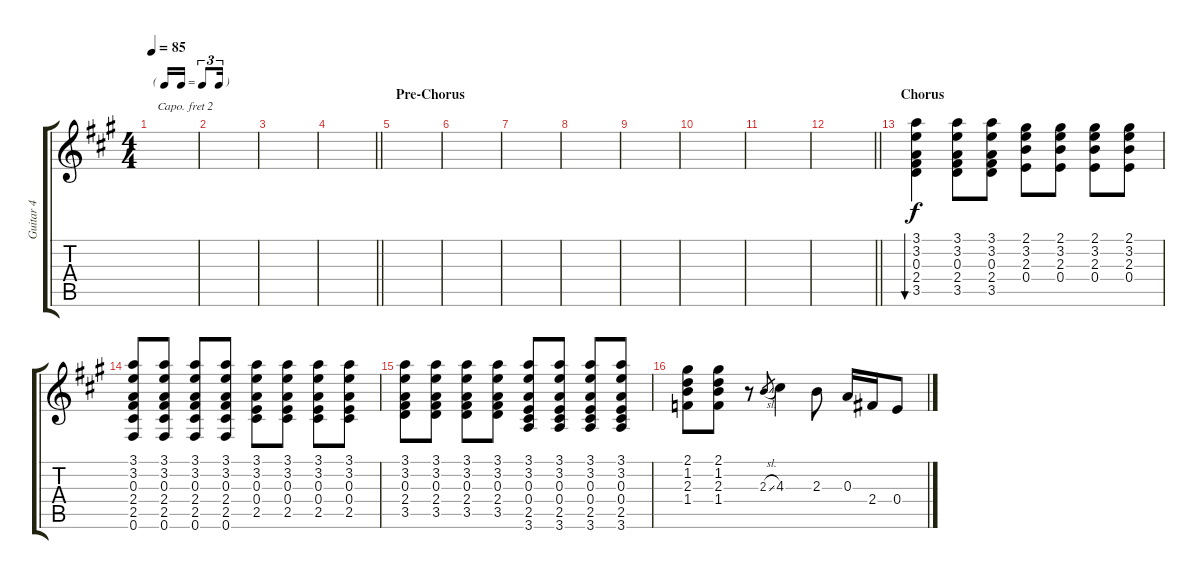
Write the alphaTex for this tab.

\track ("Guitar 4" "Guitar 4") {instrument electricguitarclean}
\staff {score tabs}
\capo 2
\tuning (E4 B3 G3 D3 A2 E2) {hide}
\ts (4 4)
\tf triplet16th
\tempo 85
\clef g2
\ks a
|
|
|
\barLineRight lightlight
|
\section ("" "Pre-Chorus")
|
|
|
|
|
|
|
\barLineRight lightlight
|
\section ("" "Chorus")
(3.1 3.2 0.3 2.4 3.5).4{bu 120} (3.1 3.2 0.3 2.4 3.5).8 (3.1 3.2 0.3 2.4 3.5).8 (2.1 3.2 2.3 0.4).8 (2.1 3.2 2.3 0.4).8 (2.1 3.2 2.3 0.4).8 (2.1 3.2 2.3 0.4).8 |
(3.1 3.2 0.3 2.4 2.5 0.6).8 (3.1 3.2 0.3 2.4 2.5 0.6).8 (3.1 3.2 0.3 2.4 2.5 0.6).8 (3.1 3.2 0.3 2.4 2.5 0.6).8 (3.1 3.2 0.3 0.4 2.5).8 (3.1 3.2 0.3 0.4 2.5).8 (3.1 3.2 0.3 0.4 2.5).8 (3.1 3.2 0.3 0.4 2.5).8 |
(3.1 3.2 0.3 2.4 3.5).8 (3.1 3.2 0.3 2.4 3.5).8 (3.1 3.2 0.3 2.4 3.5).8 (3.1 3.2 0.3 2.4 3.5).8 (3.1 3.2 0.3 0.4 2.5 3.6).8 (3.1 3.2 0.3 0.4 2.5 3.6).8 (3.1 3.2 0.3 0.4 2.5 3.6).8 (3.1 3.2 0.3 0.4 2.5 3.6).8 |
(2.1 1.2 2.3 1.4).8 (2.1 1.2 2.3 1.4).8 r.8 2.3{sl}.8{gr} 4.3.4 2.3.8 0.3.16 2.4.16 0.4.8
